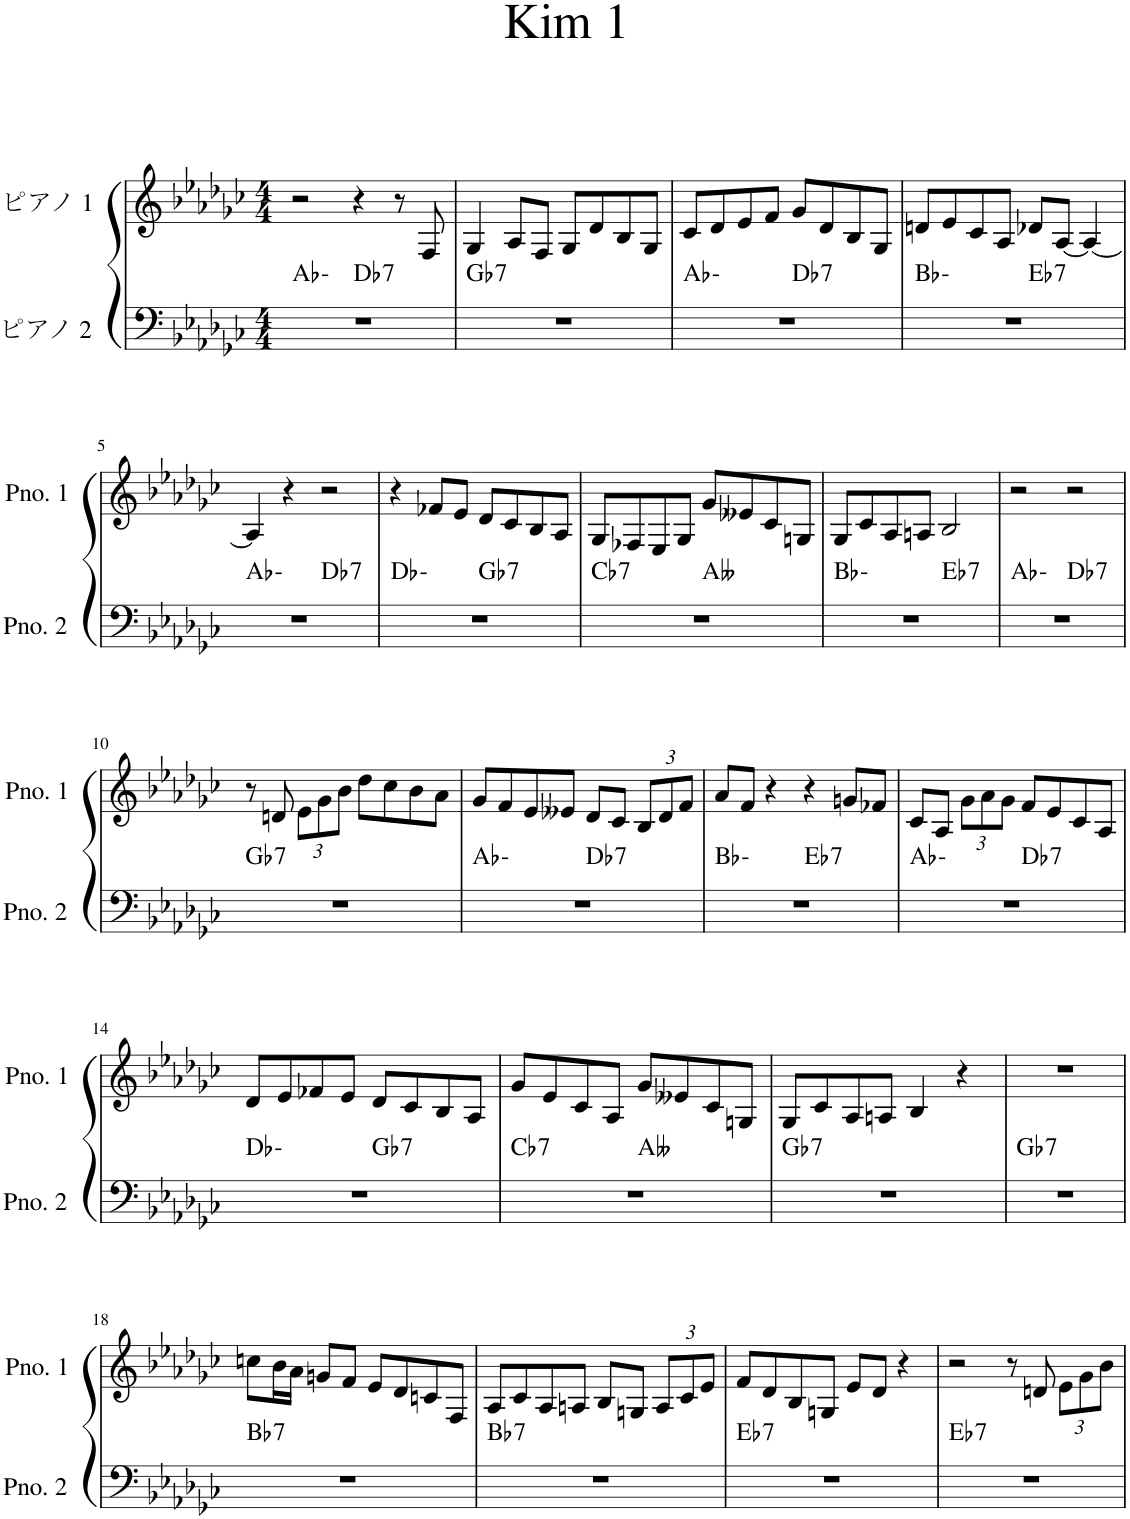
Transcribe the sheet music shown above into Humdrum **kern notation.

**kern	**harte	**kern
*part2	*part2	*part1
*staff2	*	*staff1
*I"ピアノ 2	*	*I"ピアノ 1
*clefF4	*	*clefG2
*k[b-e-a-d-g-c-]	*	*k[b-e-a-d-g-c-]
*M4/4	*	*M4/4
=1	=1	=1
*^	*	*
1r	2ryy	Ab:min	2r
!	!	!LO:H:kt=7	!
.	2ryy	Db:7	4r
.	.	.	8r
.	.	.	8F/
=2	=2	=2	=2
!	!	!LO:H:kt=7	!
*v	*v	*	*
1r	Gb:7	4G-/
.	.	8A-/L
.	.	8F/J
.	.	8G-/L
.	.	8d-/
.	.	8B-/
.	.	8G-/J
=3	=3	=3
*^	*	*
1r	2ryy	Ab:min	8c-/L
.	.	.	8d-/
.	.	.	8e-/
.	.	.	8f/J
!	!	!LO:H:kt=7	!
.	2ryy	Db:7	8g-/L
.	.	.	8d-/
.	.	.	8B-/
.	.	.	8G-/J
=4	=4	=4	=4
1r	2ryy	Bb:min	8dn/L
.	.	.	8e-/
.	.	.	8c-/
.	.	.	8A-/J
!	!	!LO:H:kt=7	!
.	2ryy	Eb:7	8d-X/L
.	.	.	[8A-/J
.	.	.	4A-/_
!!LO:LB:g=z
=5	=5	=5	=5
1r	2ryy	Ab:min	4A-/]
.	.	.	4r
!	!	!LO:H:kt=7	!
.	2ryy	Db:7	2r
=6	=6	=6	=6
1r	2ryy	Db:min	4r
.	.	.	8f-X/L
.	.	.	8e-/J
!	!	!LO:H:kt=7	!
.	2ryy	Gb:7	8d-/L
.	.	.	8c-/
.	.	.	8B-/
.	.	.	8A-/J
=7	=7	=7	=7
!	!	!LO:H:kt=7	!
1r	2ryy	Cb:7	8G-/L
.	.	.	8F-X/
.	.	.	8E-/
.	.	.	8G-/J
.	2ryy	Abb:maj	8g-/L
.	.	.	8e--X/
.	.	.	8c-/
.	.	.	8Gn/J
=8	=8	=8	=8
1r	2ryy	Bb:min	8G-/L
.	.	.	8c-/
.	.	.	8A-/
.	.	.	8An/J
!	!	!LO:H:kt=7	!
.	2ryy	Eb:7	2B-/
=9	=9	=9	=9
1r	2ryy	Ab:min	2r
!	!	!LO:H:kt=7	!
.	2ryy	Db:7	2r
!!LO:LB:g=z
=10	=10	=10	=10
!	!	!LO:H:kt=7	!
*v	*v	*	*
1r	Gb:7	8r
.	.	8dn/
*	*	*Xbrackettup
.	.	12e-\L
.	.	12g-\
.	.	12b-\J
.	.	8dd-\L
.	.	8cc-\
.	.	8b-\
.	.	8a-\J
=11	=11	=11
*^	*	*
1r	2ryy	Ab:min	8g-/L
.	.	.	8f/
.	.	.	8e-/
.	.	.	8e--X/J
!	!	!LO:H:kt=7	!
.	2ryy	Db:7	8d-/L
.	.	.	8c-/J
.	.	.	12B-/L
.	.	.	12d-/
.	.	.	12f/J
=12	=12	=12	=12
1r	2ryy	Bb:min	8a-/L
.	.	.	8f/J
.	.	.	4r
!	!	!LO:H:kt=7	!
.	2ryy	Eb:7	4r
.	.	.	8gn/L
.	.	.	8f-X/J
=13	=13	=13	=13
1r	2ryy	Ab:min	8c-/L
.	.	.	8A-/J
.	.	.	12g-\L
.	.	.	12a-\
.	.	.	12g-\J
!	!	!LO:H:kt=7	!
.	2ryy	Db:7	8f/L
.	.	.	8e-/
.	.	.	8c-/
.	.	.	8A-/J
!!LO:LB:g=z
=14	=14	=14	=14
1r	2ryy	Db:min	8d-/L
.	.	.	8e-/
.	.	.	8f-X/
.	.	.	8e-/J
!	!	!LO:H:kt=7	!
.	2ryy	Gb:7	8d-/L
.	.	.	8c-/
.	.	.	8B-/
.	.	.	8A-/J
=15	=15	=15	=15
!	!	!LO:H:kt=7	!
1r	2ryy	Cb:7	8g-/L
.	.	.	8e-/
.	.	.	8c-/
.	.	.	8A-/J
.	2ryy	Abb:maj	8g-/L
.	.	.	8e--X/
.	.	.	8c-/
.	.	.	8Gn/J
=16	=16	=16	=16
!	!	!LO:H:kt=7	!
*v	*v	*	*
1r	Gb:7	8G-/L
.	.	8c-/
.	.	8A-/
.	.	8An/J
.	.	4B-/
.	.	4r
=17	=17	=17
!	!LO:H:kt=7	!
1r	Gb:7	1r
!!LO:LB:g=z
=18	=18	=18
!	!LO:H:kt=7	!
1r	Bb:7	8ccn\L
.	.	16b-\L
.	.	16a-\JJ
.	.	8gn/L
.	.	8f/J
.	.	8e-/L
.	.	8d-/
.	.	8cn/
.	.	8F/J
=19	=19	=19
!	!LO:H:kt=7	!
1r	Bb:7	8A-/L
.	.	8c-/
.	.	8A-/
.	.	8An/J
.	.	8B-/L
.	.	8Gn/J
.	.	12A/L
.	.	12c-/
.	.	12e-/J
=20	=20	=20
!	!LO:H:kt=7	!
1r	Eb:7	8f/L
.	.	8d-/
.	.	8B-/
.	.	8Gn/J
.	.	8e-/L
.	.	8d-/J
.	.	4r
=21	=21	=21
!	!LO:H:kt=7	!
1r	Eb:7	2r
.	.	8r
.	.	8dn/
.	.	12e-\L
.	.	12g-\
.	.	12b-\J
=	=	=
*-	*-	*-
